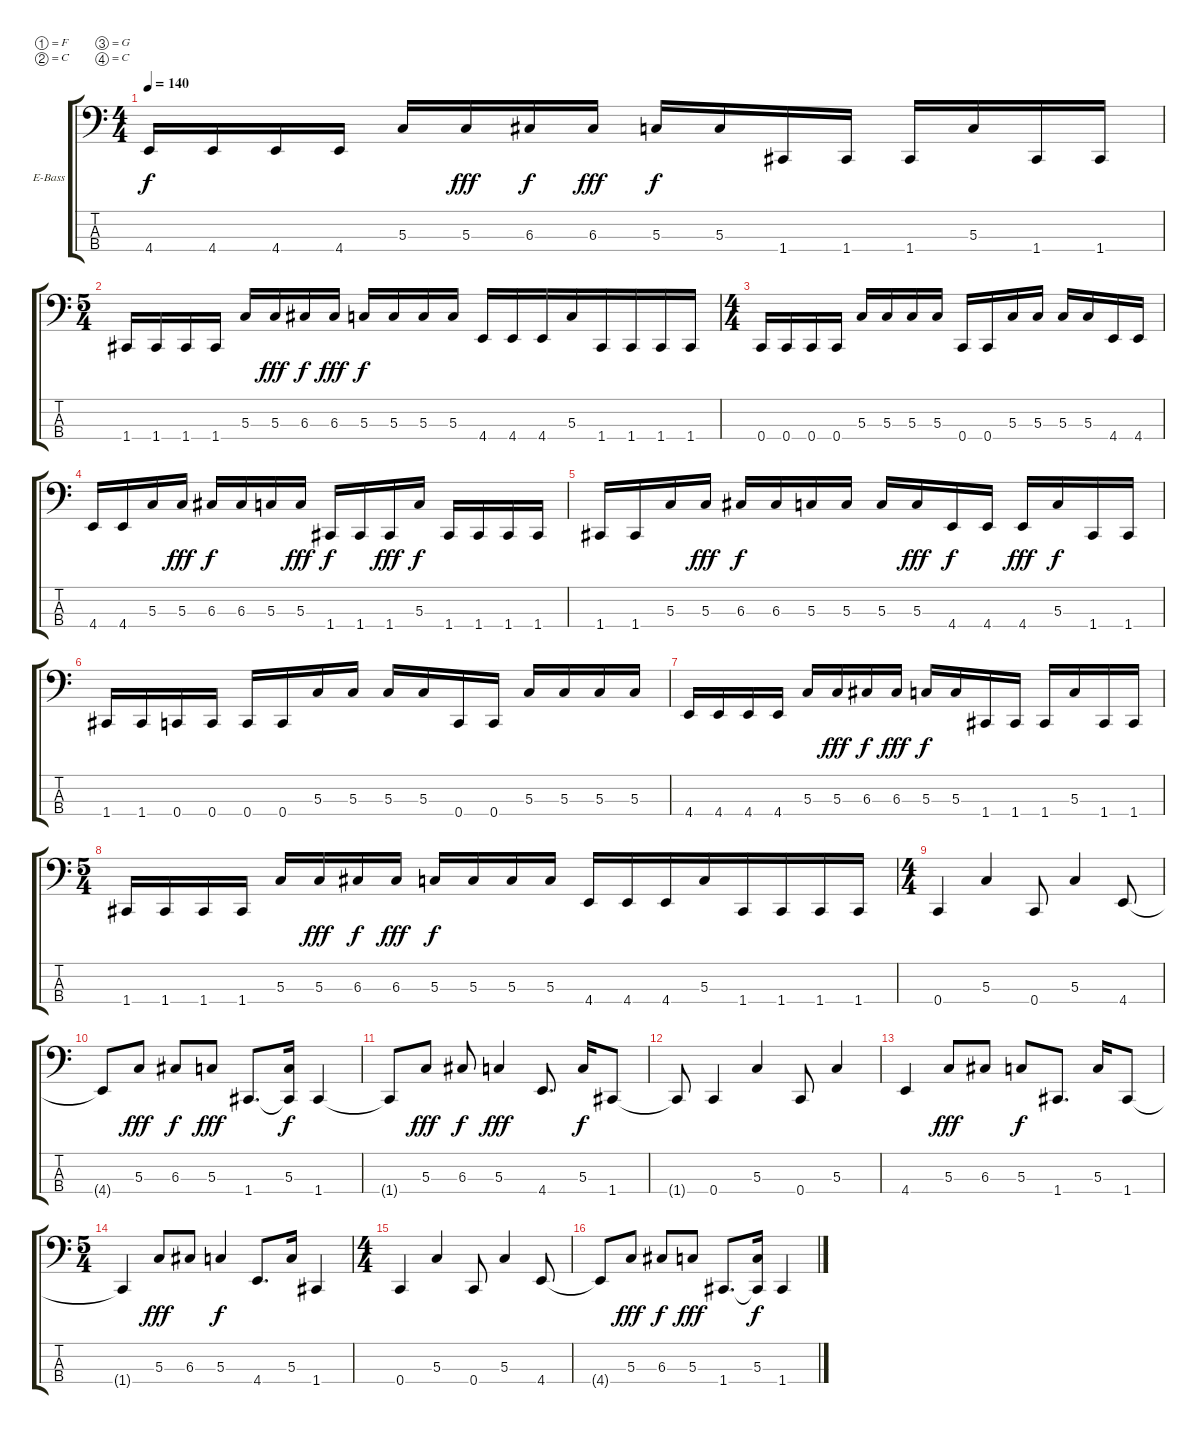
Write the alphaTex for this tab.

\bracketExtendMode groupsimilarinstruments
\firstSystemTrackNameOrientation horizontal
\otherSystemsTrackNameOrientation horizontal
\track ("Track 4" "E-Bass") {instrument electricbasspick}
\staff {score tabs}
\tuning (F2 C2 G1 C1)
\ts (4 4)
\tempo 140
\clef f4
\ks c
4.4.16{dy f} 4.4.16 4.4.16 4.4.16 5.3.16 5.3.16{dy fff} 6.3.16{dy f} 6.3.16{dy fff} 5.3.16{dy f} 5.3.16 1.4.16 1.4.16 1.4.16 5.3.16 1.4.16 1.4.16 |
\ts (5 4)
\beaming (8 2 2 2 4)
1.4.16 1.4.16 1.4.16 1.4.16 5.3.16 5.3.16{dy fff} 6.3.16{dy f} 6.3.16{dy fff} 5.3.16{dy f} 5.3.16 5.3.16 5.3.16 4.4.16 4.4.16 4.4.16 5.3.16 1.4.16 1.4.16 1.4.16 1.4.16 |
\ts (4 4)
\beaming (8 2 2 2 2)
0.4.16 0.4.16 0.4.16 0.4.16 5.3.16 5.3.16 5.3.16 5.3.16 0.4.16 0.4.16 5.3.16 5.3.16 5.3.16 5.3.16 4.4.16 4.4.16 |
4.4.16 4.4.16 5.3.16 5.3.16{dy fff} 6.3.16{dy f} 6.3.16 5.3.16 5.3.16{dy fff} 1.4.16{dy f} 1.4.16 1.4.16{dy fff} 5.3.16{dy f} 1.4.16 1.4.16 1.4.16 1.4.16 |
1.4.16 1.4.16 5.3.16 5.3.16{dy fff} 6.3.16{dy f} 6.3.16 5.3.16 5.3.16 5.3.16 5.3.16{dy fff} 4.4.16{dy f} 4.4.16 4.4.16{dy fff} 5.3.16{dy f} 1.4.16 1.4.16 |
1.4.16 1.4.16 0.4.16 0.4.16 0.4.16 0.4.16 5.3.16 5.3.16 5.3.16 5.3.16 0.4.16 0.4.16 5.3.16 5.3.16 5.3.16 5.3.16 |
4.4.16 4.4.16 4.4.16 4.4.16 5.3.16 5.3.16{dy fff} 6.3.16{dy f} 6.3.16{dy fff} 5.3.16{dy f} 5.3.16 1.4.16 1.4.16 1.4.16 5.3.16 1.4.16 1.4.16 |
\ts (5 4)
\beaming (8 2 2 2 4)
1.4.16 1.4.16 1.4.16 1.4.16 5.3.16 5.3.16{dy fff} 6.3.16{dy f} 6.3.16{dy fff} 5.3.16{dy f} 5.3.16 5.3.16 5.3.16 4.4.16 4.4.16 4.4.16 5.3.16 1.4.16 1.4.16 1.4.16 1.4.16 |
\ts (4 4)
\beaming (8 2 2 2 2)
0.4.4 5.3.4 0.4.8 5.3.4 4.4.8 |
4.4{t}.8 5.3.8{dy fff} 6.3.8{dy f} 5.3.8{dy fff} 1.4.8{d} (5.3 1.4{t}).16{dy f} 1.4.4 |
1.4{t}.8 5.3.8{dy fff} 6.3.8{dy f} 5.3.4{dy fff} 4.4.8{d} 5.3.16{dy f} 1.4.8 |
1.4{t}.8 0.4.4 5.3.4 0.4.8 5.3.4 |
4.4.4 5.3.8{dy fff} 6.3.8 5.3.8{dy f} 1.4.8{d} 5.3.16 1.4.8 |
\ts (5 4)
\beaming (8 2 2 2 4)
1.4{t}.4 5.3.8{dy fff} 6.3.8 5.3.4{dy f} 4.4.8{d} 5.3.16 1.4.4 |
\ts (4 4)
\beaming (8 2 2 2 2)
0.4.4 5.3.4 0.4.8 5.3.4 4.4.8 |
4.4{t}.8 5.3.8{dy fff} 6.3.8{dy f} 5.3.8{dy fff} 1.4.8{d} (5.3 1.4{t}).16{dy f} 1.4.4
